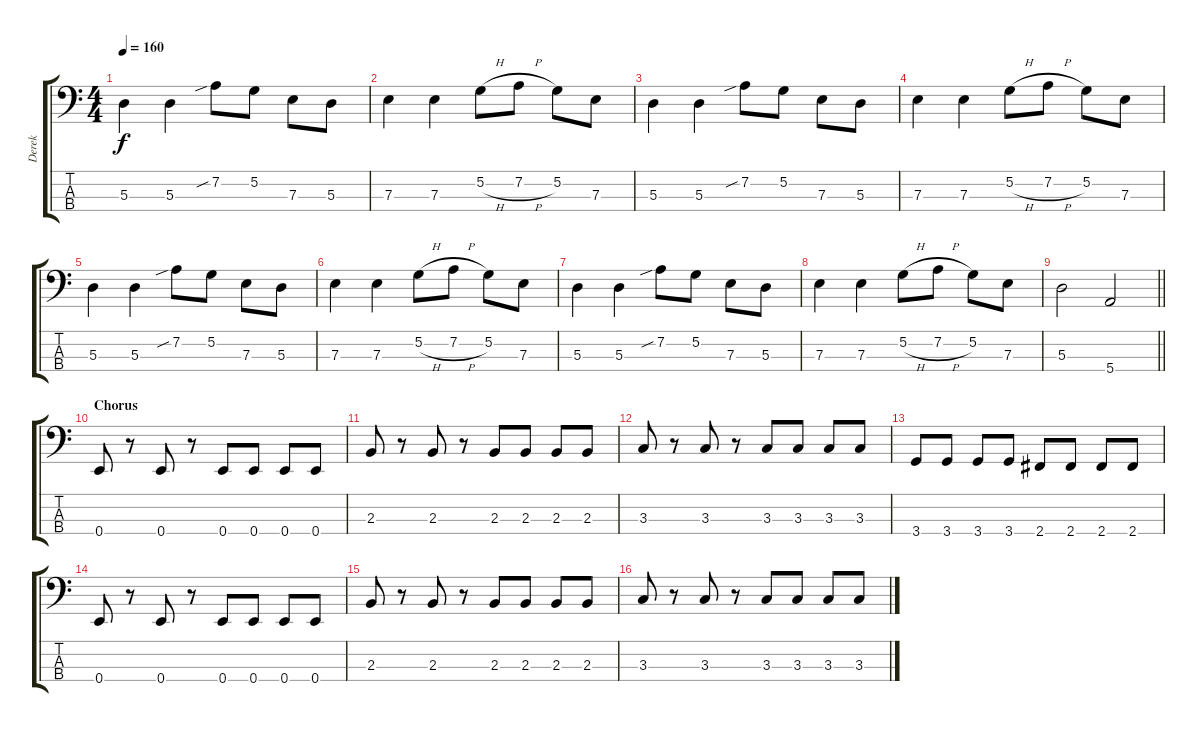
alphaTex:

\track ("Derek" "Derek") {instrument electricbassfinger}
\staff {score tabs}
\tuning (G2 D2 A1 E1) {hide}
\ts (4 4)
\tempo 160
\clef f4
\ks c
5.3.4{dy f} 5.3.4 7.2{sib}.8 5.2.8 7.3.8 5.3.8 |
7.3.4 7.3.4 5.2{h}.8 7.2{h}.8 5.2.8 7.3.8 |
5.3.4 5.3.4 7.2{sib}.8 5.2.8 7.3.8 5.3.8 |
7.3.4 7.3.4 5.2{h}.8 7.2{h}.8 5.2.8 7.3.8 |
5.3.4 5.3.4 7.2{sib}.8 5.2.8 7.3.8 5.3.8 |
7.3.4 7.3.4 5.2{h}.8 7.2{h}.8 5.2.8 7.3.8 |
5.3.4 5.3.4 7.2{sib}.8 5.2.8 7.3.8 5.3.8 |
7.3.4 7.3.4 5.2{h}.8 7.2{h}.8 5.2.8 7.3.8 |
\barLineRight lightlight
5.3.2 5.4.2 |
\section ("" "Chorus")
0.4.8 r.8 0.4.8 r.8 0.4.8 0.4.8 0.4.8 0.4.8 |
2.3.8 r.8 2.3.8 r.8 2.3.8 2.3.8 2.3.8 2.3.8 |
3.3.8 r.8 3.3.8 r.8 3.3.8 3.3.8 3.3.8 3.3.8 |
3.4.8 3.4.8 3.4.8 3.4.8 2.4.8 2.4.8 2.4.8 2.4.8 |
0.4.8 r.8 0.4.8 r.8 0.4.8 0.4.8 0.4.8 0.4.8 |
2.3.8 r.8 2.3.8 r.8 2.3.8 2.3.8 2.3.8 2.3.8 |
3.3.8 r.8 3.3.8 r.8 3.3.8 3.3.8 3.3.8 3.3.8
